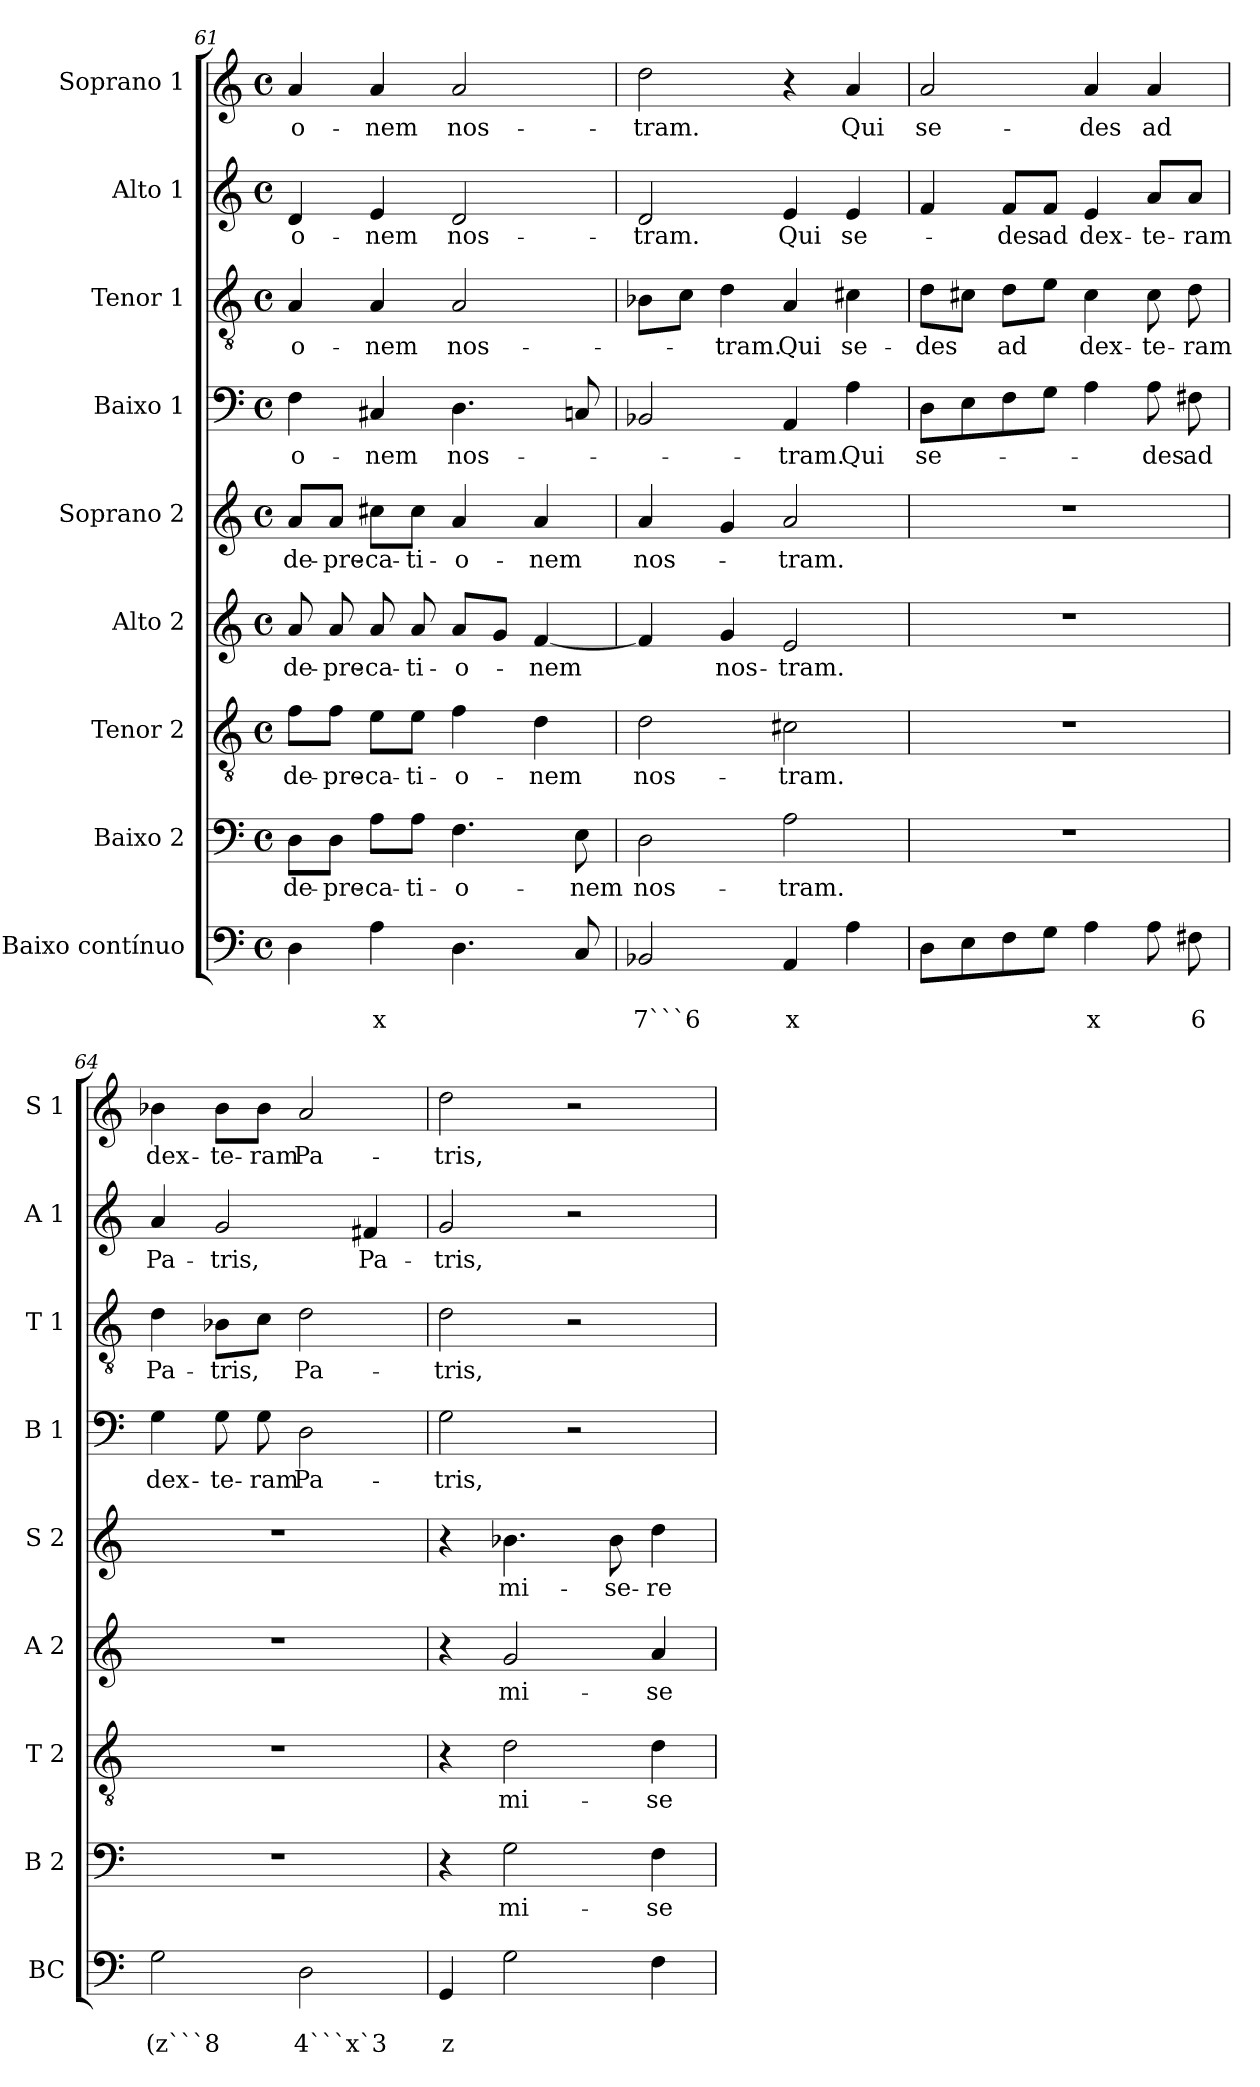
**kern	**text	**text	**kern	**text	**kern	**text	**kern	**text	**kern	**text	**kern	**text	**kern	**text	**kern	**text	**kern	**text
*part9	*part9	*part9	*part8	*part8	*part7	*part7	*part6	*part6	*part5	*part5	*part4	*part4	*part3	*part3	*part2	*part2	*part1	*part1
*staff9	*staff9	*staff9	*staff8	*staff8	*staff7	*staff7	*staff6	*staff6	*staff5	*staff5	*staff4	*staff4	*staff3	*staff3	*staff2	*staff2	*staff1	*staff1
*I"Baixo contínuo	*	*	*I"Baixo 2	*	*I"Tenor 2	*	*I"Alto 2	*	*I"Soprano 2	*	*I"Baixo 1	*	*I"Tenor 1	*	*I"Alto 1	*	*I"Soprano 1	*
*I'BC	*	*	*I'B 2	*	*I'T 2	*	*I'A 2	*	*I'S 2	*	*I'B 1	*	*I'T 1	*	*I'A 1	*	*I'S 1	*
*clefF4	*	*	*clefF4	*	*clefGv2	*	*clefG2	*	*clefG2	*	*clefF4	*	*clefGv2	*	*clefG2	*	*clefG2	*
*k[]	*	*	*k[]	*	*k[]	*	*k[]	*	*k[]	*	*k[]	*	*k[]	*	*k[]	*	*k[]	*
*C:	*	*	*C:	*	*C:	*	*C:	*	*C:	*	*C:	*	*C:	*	*C:	*	*C:	*
*M4/4	*	*	*M4/4	*	*M4/4	*	*M4/4	*	*M4/4	*	*M4/4	*	*M4/4	*	*M4/4	*	*M4/4	*
*met(c)	*	*	*met(c)	*	*met(c)	*	*met(c)	*	*met(c)	*	*met(c)	*	*met(c)	*	*met(c)	*	*met(c)	*
=61	=61	=61	=61	=61	=61	=61	=61	=61	=61	=61	=61	=61	=61	=61	=61	=61	=61	=61
!	!	!	!	!LO:LY:b	!	!LO:LY:b	!	!LO:LY:b	!	!LO:LY:b	!	!LO:LY:b	!	!LO:LY:b	!	!LO:LY:b	!	!LO:LY:b
4D\	.	.	8D\L	de-	8f\L	de-	8a/	de-	8a/L	de-	4F\	-o-	4A/	-o-	4d/	-o-	4a/	-o-
!	!	!	!	!LO:LY:b	!	!LO:LY:b	!	!LO:LY:b	!	!LO:LY:b	!	!	!	!	!	!	!	!
.	.	.	8D\J	-pre-	8f\J	-pre-	8a/	-pre-	8a/J	-pre-	.	.	.	.	.	.	.	.
!	!	!LO:LY:b	!	!LO:LY:b	!	!LO:LY:b	!	!LO:LY:b	!	!LO:LY:b	!	!LO:LY:b	!	!LO:LY:b	!	!LO:LY:b	!	!LO:LY:b
4A\	.	x	8A\L	-ca-	8e\L	-ca-	8a/	-ca-	8cc#X\L	-ca-	4C#X/	-nem	4A/	-nem	4e/	-nem	4a/	-nem
!	!	!	!	!LO:LY:b	!	!LO:LY:b	!	!LO:LY:b	!	!LO:LY:b	!	!	!	!	!	!	!	!
.	.	.	8A\J	-ti-	8e\J	-ti-	8a/	-ti-	8cc#\J	-ti-	.	.	.	.	.	.	.	.
!	!	!	!	!LO:LY:b	!	!LO:LY:b	!	!LO:LY:b	!	!LO:LY:b	!	!LO:LY:b	!	!LO:LY:b	!	!LO:LY:b	!	!LO:LY:b
4.D\	.	.	4.F\	-o-	4f\	-o-	8a/L	-o-	4a/	-o-	4.D\	nos-	2A/	nos-	2d/	nos-	2a/	nos-
.	.	.	.	.	.	.	8g/J	.	.	.	.	.	.	.	.	.	.	.
!	!	!	!	!	!	!LO:LY:b	!	!LO:LY:b	!	!LO:LY:b	!	!	!	!	!	!	!	!
.	.	.	.	.	4d\	-nem	[4f/	-nem	4a/	-nem	.	.	.	.	.	.	.	.
!	!	!	!	!LO:LY:b	!	!	!	!	!	!	!	!	!	!	!	!	!	!
8C/	.	.	8E\	-nem	.	.	.	.	.	.	8Cn/	.	.	.	.	.	.	.
!!LO:PB:g=z
=62	=62	=62	=62	=62	=62	=62	=62	=62	=62	=62	=62	=62	=62	=62	=62	=62	=62	=62
!	!	!LO:LY:b	!	!LO:LY:b	!	!LO:LY:b	!	!	!	!LO:LY:b	!	!	!	!	!	!LO:LY:b	!	!LO:LY:b
2BB-X/	.	7```6	2D\	nos-	2d\	nos-	4f/]	.	4a/	nos-	2BB-X/	.	8B-X\L	.	2d/	-tram.	2dd\	-tram.
.	.	.	.	.	.	.	.	.	.	.	.	.	8c\J	.	.	.	.	.
!	!	!	!	!	!	!	!	!LO:LY:b	!	!	!	!	!	!LO:LY:b	!	!	!	!
.	.	.	.	.	.	.	4g/	nos-	4g/	.	.	.	4d\	-tram.	.	.	.	.
!	!	!LO:LY:b	!	!LO:LY:b	!	!LO:LY:b	!	!LO:LY:b	!	!LO:LY:b	!	!LO:LY:b	!	!LO:LY:b	!	!LO:LY:b	!	!
4AA/	.	x	2A\	-tram.	2c#X\	-tram.	2e/	-tram.	2a/	-tram.	4AA/	-tram.	4A/	Qui	4e/	Qui	4r	.
!	!	!	!	!	!	!	!	!	!	!	!	!LO:LY:b	!	!LO:LY:b	!	!LO:LY:b	!	!LO:LY:b
4A\	.	.	.	.	.	.	.	.	.	.	4A\	Qui	4c#X\	se-	4e/	se-	4a/	Qui
=63	=63	=63	=63	=63	=63	=63	=63	=63	=63	=63	=63	=63	=63	=63	=63	=63	=63	=63
!	!	!	!	!	!	!	!	!	!	!	!	!LO:LY:b	!	!LO:LY:b	!	!	!	!LO:LY:b
8D\L	.	.	1r	.	1r	.	1r	.	1r	.	8D\L	se-	8d\L	-des	4f/	.	2a/	se-
8E\	.	.	.	.	.	.	.	.	.	.	8E\	.	8c#X\J	.	.	.	.	.
!	!	!	!	!	!	!	!	!	!	!	!	!	!	!LO:LY:b	!	!LO:LY:b	!	!
8F\	.	.	.	.	.	.	.	.	.	.	8F\	.	8d\L	ad	8f/L	-des	.	.
!	!	!	!	!	!	!	!	!	!	!	!	!	!	!	!	!LO:LY:b	!	!
8G\J	.	.	.	.	.	.	.	.	.	.	8G\J	.	8e\J	.	8f/J	ad	.	.
!	!	!LO:LY:b	!	!	!	!	!	!	!	!	!	!	!	!LO:LY:b	!	!LO:LY:b	!	!LO:LY:b
4A\	.	x	.	.	.	.	.	.	.	.	4A\	.	4c#\	dex-	4e/	dex-	4a/	-des
!	!	!	!	!	!	!	!	!	!	!	!	!LO:LY:b	!	!LO:LY:b	!	!LO:LY:b	!	!LO:LY:b
8A\	.	.	.	.	.	.	.	.	.	.	8A\	-des	8c#\	-te-	8a/L	-te-	4a/	ad
!	!	!LO:LY:b	!	!	!	!	!	!	!	!	!	!LO:LY:b	!	!LO:LY:b	!	!LO:LY:b	!	!
8F#X\	.	6	.	.	.	.	.	.	.	.	8F#X\	ad	8d\	-ram	8a/J	-ram	.	.
=64	=64	=64	=64	=64	=64	=64	=64	=64	=64	=64	=64	=64	=64	=64	=64	=64	=64	=64
!	!	!LO:LY:b	!	!	!	!	!	!	!	!	!	!LO:LY:b	!	!LO:LY:b	!	!LO:LY:b	!	!LO:LY:b
2G\	.	(z```8	1r	.	1r	.	1r	.	1r	.	4G\	dex-	4d\	Pa-	4a/	Pa-	4b-X\	dex-
!	!	!	!	!	!	!	!	!	!	!	!	!LO:LY:b	!	!LO:LY:b	!	!LO:LY:b	!	!LO:LY:b
.	.	.	.	.	.	.	.	.	.	.	8G\	-te-	8B-X\L	-tris,	2g/	-tris,	8b-\L	-te-
!	!	!	!	!	!	!	!	!	!	!	!	!LO:LY:b	!	!	!	!	!	!LO:LY:b
.	.	.	.	.	.	.	.	.	.	.	8G\	-ram	8c\J	.	.	.	8b-\J	-ram
!	!	!LO:LY:b	!	!	!	!	!	!	!	!	!	!LO:LY:b	!	!LO:LY:b	!	!	!	!LO:LY:b
2D\	.	4```x`3	.	.	.	.	.	.	.	.	2D\	Pa-	2d\	Pa-	.	.	2a/	Pa-
!	!	!	!	!	!	!	!	!	!	!	!	!	!	!	!	!LO:LY:b	!	!
.	.	.	.	.	.	.	.	.	.	.	.	.	.	.	4f#X/	Pa-	.	.
=65	=65	=65	=65	=65	=65	=65	=65	=65	=65	=65	=65	=65	=65	=65	=65	=65	=65	=65
!	!	!LO:LY:b	!	!	!	!	!	!	!	!	!	!LO:LY:b	!	!LO:LY:b	!	!LO:LY:b	!	!LO:LY:b
4GG/	.	z	4r	.	4r	.	4r	.	4r	.	2G\	-tris,	2d\	-tris,	2g/	-tris,	2dd\	-tris,
!	!	!	!	!LO:LY:b	!	!LO:LY:b	!	!LO:LY:b	!	!LO:LY:b	!	!	!	!	!	!	!	!
2G\	.	.	2G\	mi-	2d\	mi-	2g/	mi-	4.b-X\	mi-	.	.	.	.	.	.	.	.
.	.	.	.	.	.	.	.	.	.	.	2r	.	2r	.	2r	.	2r	.
!	!	!	!	!	!	!	!	!	!	!LO:LY:b	!	!	!	!	!	!	!	!
.	.	.	.	.	.	.	.	.	8b-\	-se-	.	.	.	.	.	.	.	.
!	!	!	!	!LO:LY:b	!	!LO:LY:b	!	!LO:LY:b	!	!LO:LY:b	!	!	!	!	!	!	!	!
4F\	.	.	4F\	-se-	4d\	-se-	4a/	-se-	4dd\	-re-	.	.	.	.	.	.	.	.
=	=	=	=	=	=	=	=	=	=	=	=	=	=	=	=	=	=	=
*-	*-	*-	*-	*-	*-	*-	*-	*-	*-	*-	*-	*-	*-	*-	*-	*-	*-	*-
